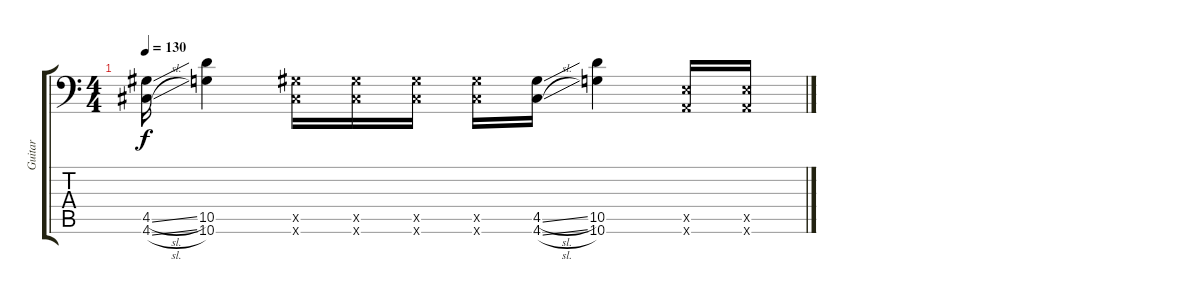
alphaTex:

\track ("Guitar" "Guitar") {instrument distortionguitar}
\staff {score tabs}
\tuning (B3 Gb3 D3 A2 E2 A1) {hide}
\ts (4 4)
\tempo 130
\clef f4
\ks c
(4.5{sl} 4.6{sl}).16{dy f} (10.5 10.6).4 (4.5{x} 4.6{x}).16 (4.5{x} 4.6{x}).16 (4.5{x} 4.6{x}).16 (4.5{x} 4.6{x}).16 (4.5{sl} 4.6{sl}).16 (10.5 10.6).4 (0.5{x} 0.6{x}).16 (0.5{x} 0.6{x}).16
